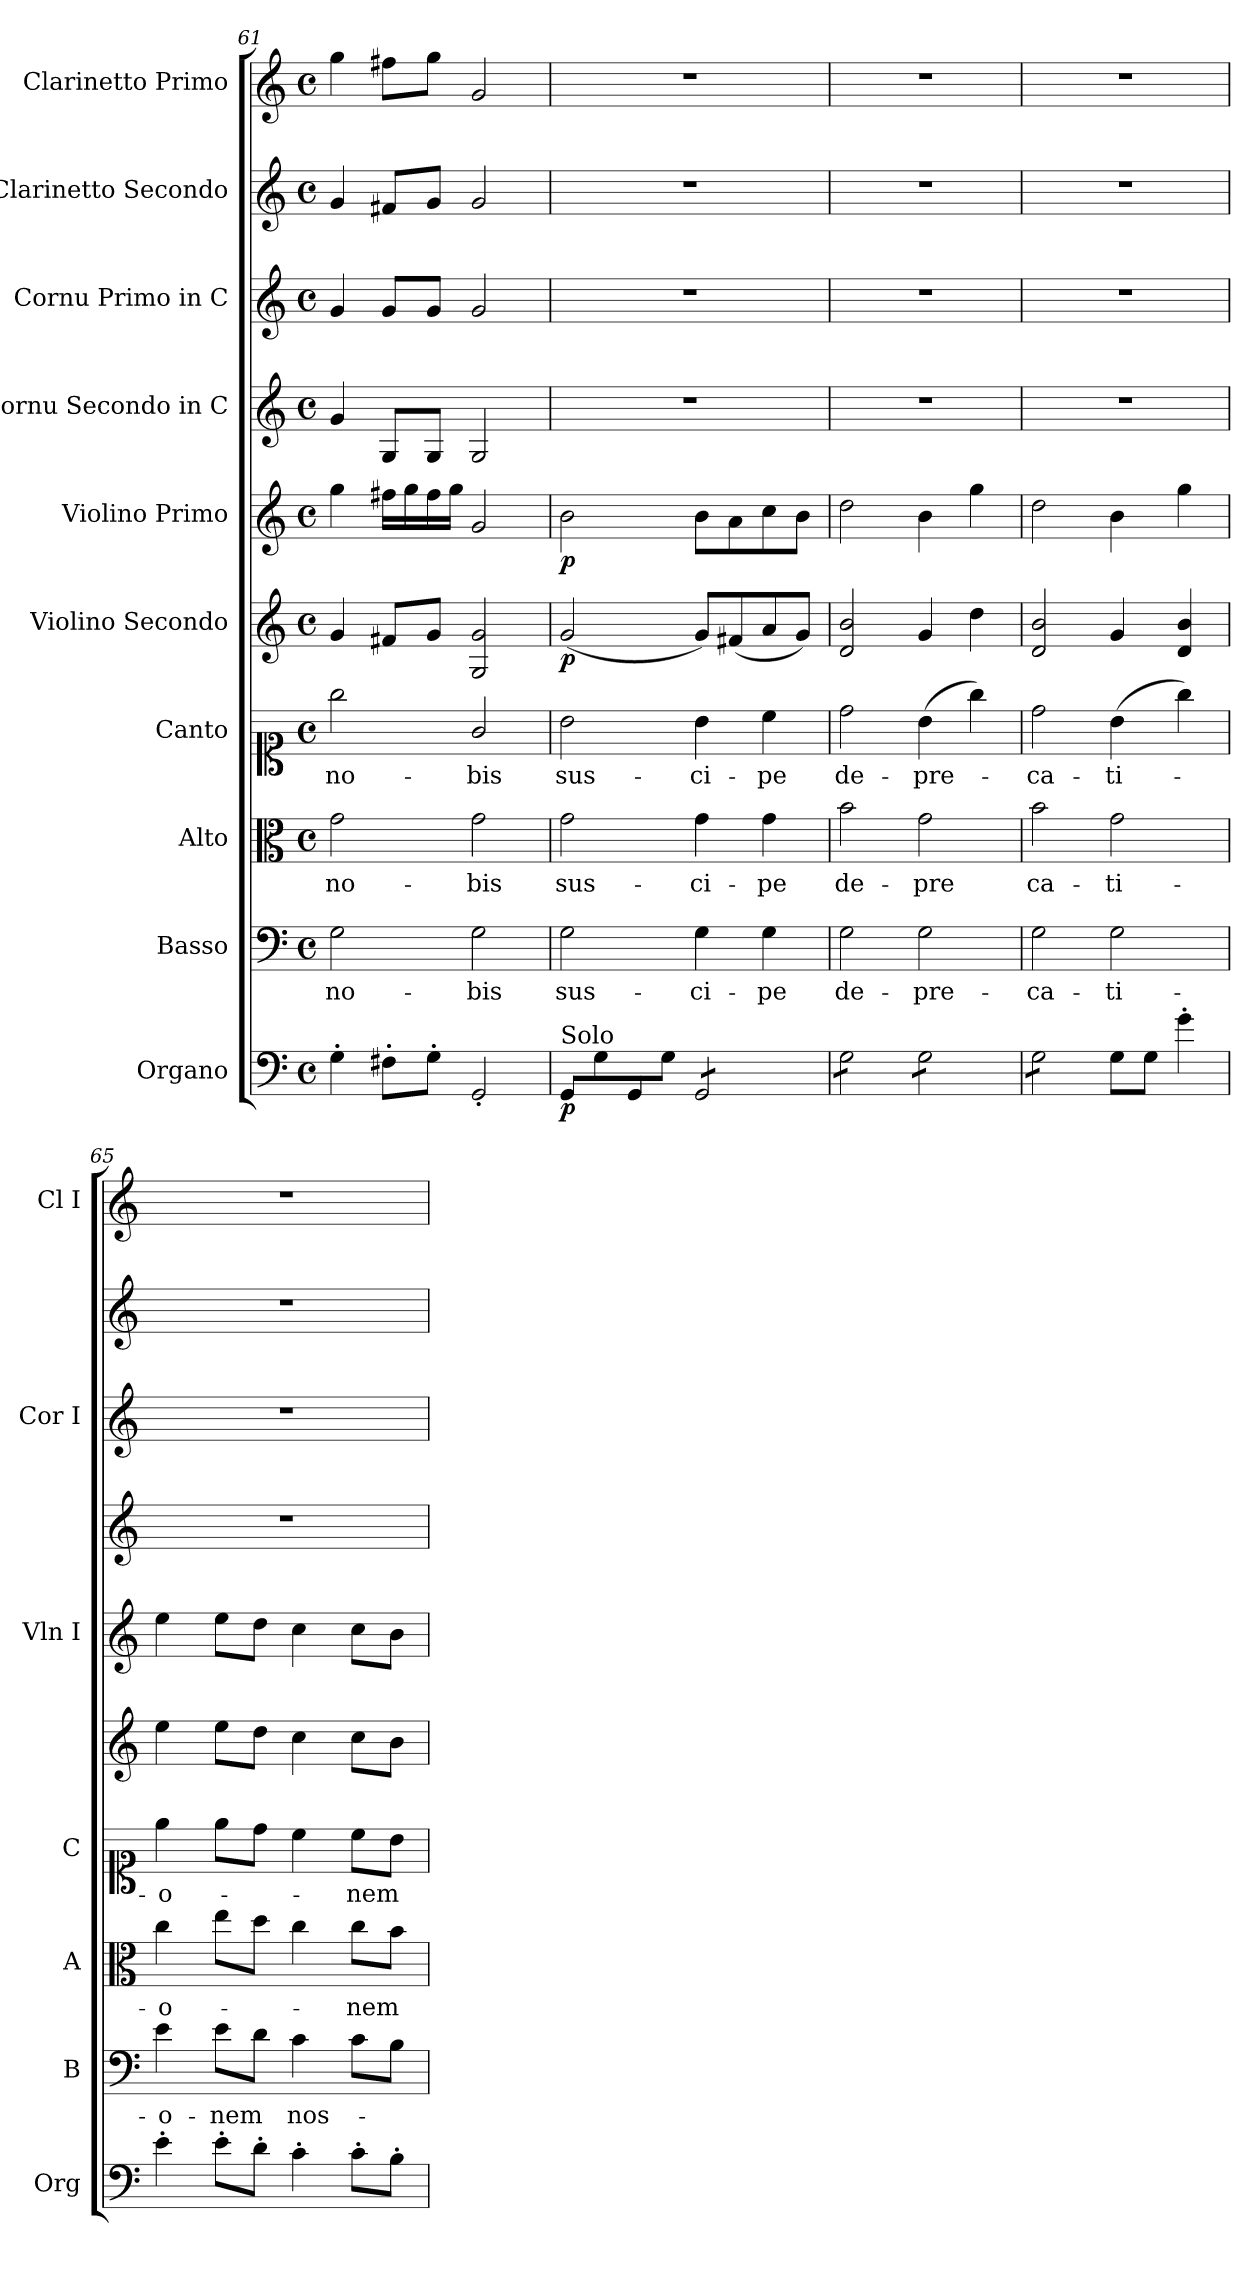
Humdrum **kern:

**kern	**dynam	**kern	**text	**kern	**text	**kern	**text	**kern	**dynam	**kern	**dynam	**kern	**kern	**kern	**kern
*part10	*part10	*part9	*part9	*part8	*part8	*part7	*part7	*part6	*part6	*part5	*part5	*part4	*part3	*part2	*part1
*staff10	*staff10	*staff9	*staff9	*staff8	*staff8	*staff7	*staff7	*staff6	*staff6	*staff5	*staff5	*staff4	*staff3	*staff2	*staff1
*I"Organo	*	*I"Basso	*	*I"Alto	*	*I"Canto	*	*I"Violino Secondo	*	*I"Violino Primo	*	*I"Cornu Secondo in C	*I"Cornu Primo in C	*I"Clarinetto Secondo	*I"Clarinetto Primo
*I'Org	*	*I'B	*	*I'A	*	*I'C	*	*	*	*I'Vln I	*	*	*I'Cor I	*	*I'Cl I
*clefF4	*	*clefF4	*	*clefC3	*	*clefC1	*	*clefG2	*	*clefG2	*	*clefG2	*clefG2	*clefG2	*clefG2
*k[]	*	*k[]	*	*k[]	*	*k[]	*	*k[]	*	*k[]	*	*k[]	*k[]	*k[]	*k[]
*M4/4	*	*M4/4	*	*M4/4	*	*M4/4	*	*M4/4	*	*M4/4	*	*M4/4	*M4/4	*M4/4	*M4/4
*met(c)	*	*met(c)	*	*met(c)	*	*met(c)	*	*met(c)	*	*met(c)	*	*met(c)	*met(c)	*met(c)	*met(c)
=61	=61	=61	=61	=61	=61	=61	=61	=61	=61	=61	=61	=61	=61	=61	=61
4G'	.	2G	no-	2g	no-	2gg	no-	4g	.	4gg	.	4g	4g	4g	4gg
8F#X'L	.	.	.	.	.	.	.	8f#XL	.	16ff#XLL	.	8GL	8gL	8f#XL	8ff#XL
.	.	.	.	.	.	.	.	.	.	16gg	.	.	.	.	.
8G'J	.	.	.	.	.	.	.	8gJ	.	16ff#	.	8GJ	8gJ	8gJ	8ggJ
.	.	.	.	.	.	.	.	.	.	16ggJJ	.	.	.	.	.
2GG'	.	2G	-bis	2g	-bis	2g/	-bis	2G 2g	.	2g	.	2G	2g	2g	2g
=62	=62	=62	=62	=62	=62	=62	=62	=62	=62	=62	=62	=62	=62	=62	=62
!LO:TX:a:t=Solo	!	!	!	!	!	!	!	!	!	!	!	!	!	!	!
8GG/L	p	2G	sus-	2g	sus-	2b	sus-	(<2g	p	2b	p	1r	1r	1r	1r
8G\	.	.	.	.	.	.	.	.	.	.	.	.	.	.	.
8GG/	.	.	.	.	.	.	.	.	.	.	.	.	.	.	.
8G\J	.	.	.	.	.	.	.	.	.	.	.	.	.	.	.
*tremolo	*	*	*	*	*	*	*	*	*	*	*	*	*	*	*
8GGL	.	4G	-ci-	4g	-ci-	4b	-ci-	8gL)	.	8bL	.	.	.	.	.
8GG	.	.	.	.	.	.	.	(<8f#X	.	8a	.	.	.	.	.
8GG	.	4G	-pe	4g	-pe	4cc	-pe	8a	.	8cc	.	.	.	.	.
8GGJ	.	.	.	.	.	.	.	8gJ)	.	8bJ	.	.	.	.	.
=63	=63	=63	=63	=63	=63	=63	=63	=63	=63	=63	=63	=63	=63	=63	=63
8GL	.	2G	de-	2b	de-	2dd	de-	2d 2b	.	2dd	.	1r	1r	1r	1r
8G	.	.	.	.	.	.	.	.	.	.	.	.	.	.	.
8G	.	.	.	.	.	.	.	.	.	.	.	.	.	.	.
8GJ	.	.	.	.	.	.	.	.	.	.	.	.	.	.	.
8GL	.	2G	-pre-	2g	-pre	(>4b	-pre-	4g	.	4b	.	.	.	.	.
8G	.	.	.	.	.	.	.	.	.	.	.	.	.	.	.
8G	.	.	.	.	.	4gg)	.	4dd	.	4gg	.	.	.	.	.
8GJ	.	.	.	.	.	.	.	.	.	.	.	.	.	.	.
=64	=64	=64	=64	=64	=64	=64	=64	=64	=64	=64	=64	=64	=64	=64	=64
8GL	.	2G	-ca-	2b	ca-	2dd	-ca-	2d 2b	.	2dd	.	1r	1r	1r	1r
8G	.	.	.	.	.	.	.	.	.	.	.	.	.	.	.
8G	.	.	.	.	.	.	.	.	.	.	.	.	.	.	.
8GJ	.	.	.	.	.	.	.	.	.	.	.	.	.	.	.
*Xtremolo	*	*	*	*	*	*	*	*	*	*	*	*	*	*	*
8GL	.	2G	-ti-	2g	-ti-	(>4b	-ti-	4g	.	4b	.	.	.	.	.
8GJ	.	.	.	.	.	.	.	.	.	.	.	.	.	.	.
4g'	.	.	.	.	.	4gg)	.	4d 4b	.	4gg	.	.	.	.	.
=65	=65	=65	=65	=65	=65	=65	=65	=65	=65	=65	=65	=65	=65	=65	=65
4e'	.	4e	-o-	4cc	-o-	4ee	-o-	4ee	.	4ee	.	1r	1r	1r	1r
8e'L	.	8eL	-nem	8eeL	.	8eeL	.	8eeL	.	8eeL	.	.	.	.	.
8d'J	.	8dJ	.	8ddJ	.	8ddJ	.	8ddJ	.	8ddJ	.	.	.	.	.
4c'	.	4c	nos-	4cc	.	4cc	.	4cc	.	4cc	.	.	.	.	.
8c'L	.	8cL	.	8ccL	-nem	8ccL	-nem	8ccL	.	8ccL	.	.	.	.	.
8B'J	.	8BJ	.	8bJ	.	8bJ	.	8bJ	.	8bJ	.	.	.	.	.
=	=	=	=	=	=	=	=	=	=	=	=	=	=	=	=
*-	*-	*-	*-	*-	*-	*-	*-	*-	*-	*-	*-	*-	*-	*-	*-
